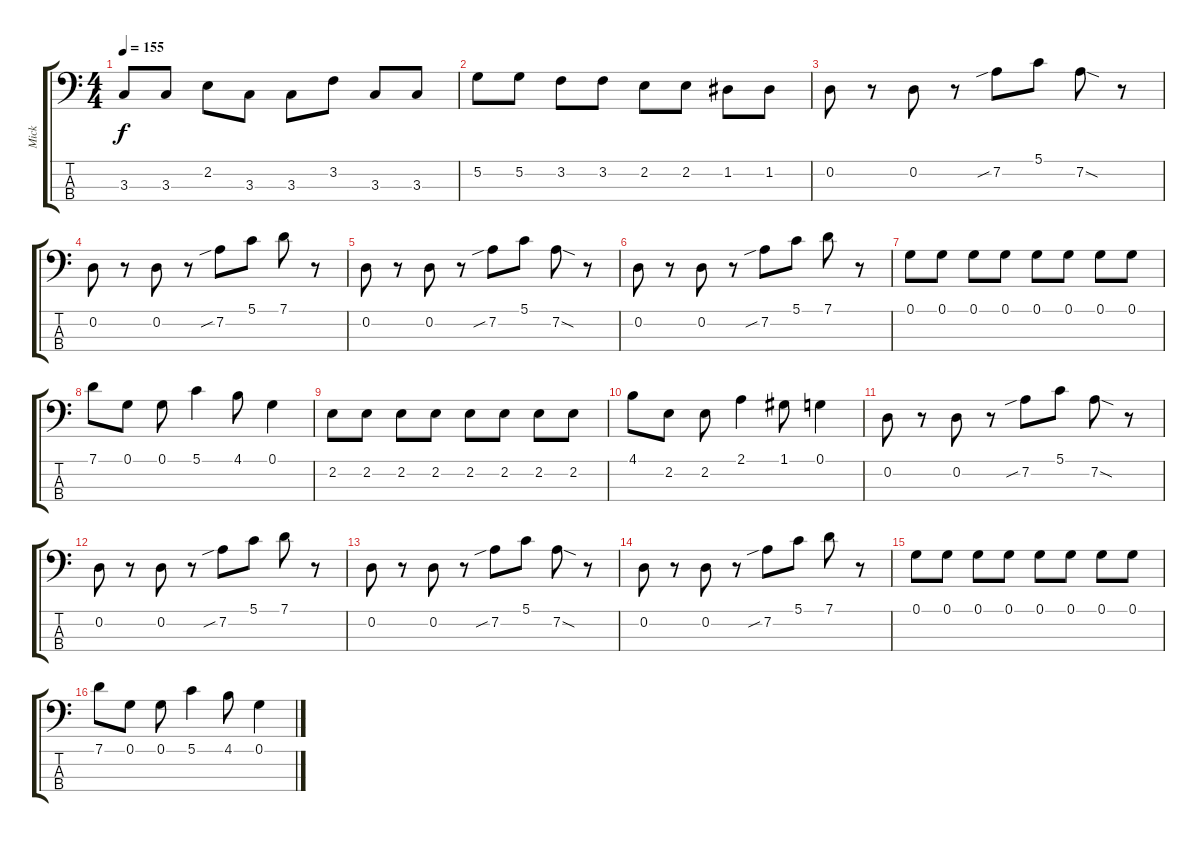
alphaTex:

\track ("Mick" "Mick") {instrument electricbassfinger}
\staff {score tabs}
\tuning (G2 D2 A1 E1) {hide}
\ts (4 4)
\tempo 155
\clef f4
\ks c
3.3.8{dy f} 3.3.8 2.2.8 3.3.8 3.3.8 3.2.8 3.3.8 3.3.8 |
5.2.8 5.2.8 3.2.8 3.2.8 2.2.8 2.2.8 1.2.8 1.2.8 |
0.2.8 r.8 0.2.8 r.8 7.2{sib}.8 5.1.8 7.2{sod}.8 r.8 |
0.2.8 r.8 0.2.8 r.8 7.2{sib}.8 5.1.8 7.1.8 r.8 |
0.2.8 r.8 0.2.8 r.8 7.2{sib}.8 5.1.8 7.2{sod}.8 r.8 |
0.2.8 r.8 0.2.8 r.8 7.2{sib}.8 5.1.8 7.1.8 r.8 |
0.1.8 0.1.8 0.1.8 0.1.8 0.1.8 0.1.8 0.1.8 0.1.8 |
7.1.8 0.1.8 0.1.8 5.1.4 4.1.8 0.1.4 |
2.2.8 2.2.8 2.2.8 2.2.8 2.2.8 2.2.8 2.2.8 2.2.8 |
4.1.8 2.2.8 2.2.8 2.1.4 1.1.8 0.1.4 |
0.2.8 r.8 0.2.8 r.8 7.2{sib}.8 5.1.8 7.2{sod}.8 r.8 |
0.2.8 r.8 0.2.8 r.8 7.2{sib}.8 5.1.8 7.1.8 r.8 |
0.2.8 r.8 0.2.8 r.8 7.2{sib}.8 5.1.8 7.2{sod}.8 r.8 |
0.2.8 r.8 0.2.8 r.8 7.2{sib}.8 5.1.8 7.1.8 r.8 |
0.1.8 0.1.8 0.1.8 0.1.8 0.1.8 0.1.8 0.1.8 0.1.8 |
7.1.8 0.1.8 0.1.8 5.1.4 4.1.8 0.1.4
